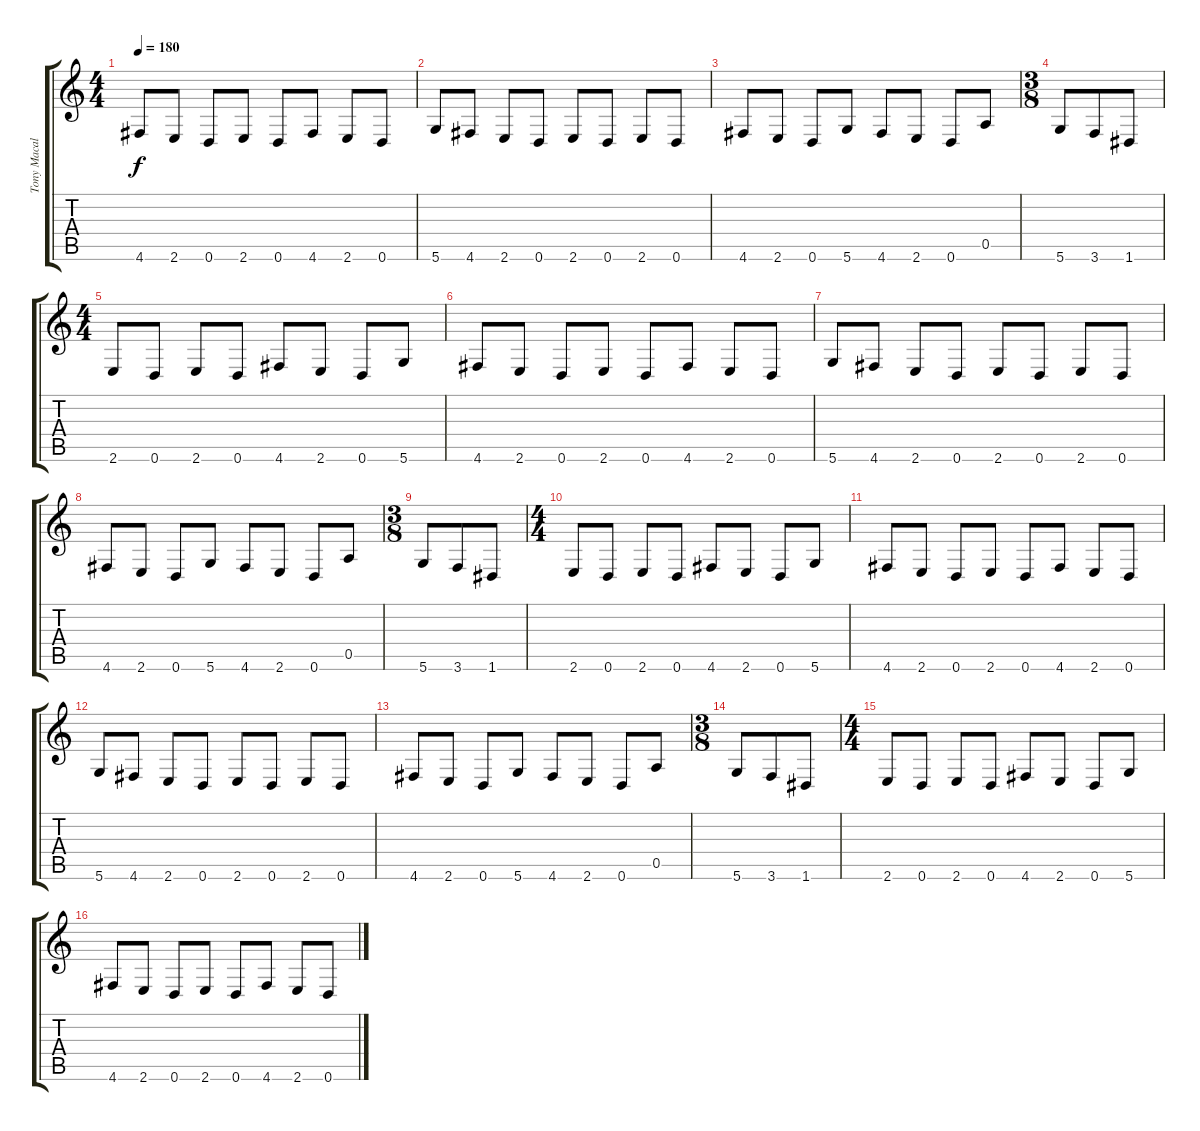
\track ("Tony Macalpine" "Tony Macal") {instrument distortionguitar}
\staff {score tabs}
\tuning (E4 B3 G3 D3 A2 D2) {hide}
\ts (4 4)
\tempo 180
\clef g2
\ks c
4.6.8{dy f} 2.6.8 0.6.8 2.6.8 0.6.8 4.6.8 2.6.8 0.6.8 |
5.6.8 4.6.8 2.6.8 0.6.8 2.6.8 0.6.8 2.6.8 0.6.8 |
4.6.8 2.6.8 0.6.8 5.6.8 4.6.8 2.6.8 0.6.8 0.5.8 |
\ts (3 8)
5.6.8 3.6.8 1.6.8 |
\ts (4 4)
2.6.8 0.6.8 2.6.8 0.6.8 4.6.8 2.6.8 0.6.8 5.6.8 |
4.6.8 2.6.8 0.6.8 2.6.8 0.6.8 4.6.8 2.6.8 0.6.8 |
5.6.8 4.6.8 2.6.8 0.6.8 2.6.8 0.6.8 2.6.8 0.6.8 |
4.6.8 2.6.8 0.6.8 5.6.8 4.6.8 2.6.8 0.6.8 0.5.8 |
\ts (3 8)
5.6.8 3.6.8 1.6.8 |
\ts (4 4)
2.6.8 0.6.8 2.6.8 0.6.8 4.6.8 2.6.8 0.6.8 5.6.8 |
4.6.8 2.6.8 0.6.8 2.6.8 0.6.8 4.6.8 2.6.8 0.6.8 |
5.6.8 4.6.8 2.6.8 0.6.8 2.6.8 0.6.8 2.6.8 0.6.8 |
4.6.8 2.6.8 0.6.8 5.6.8 4.6.8 2.6.8 0.6.8 0.5.8 |
\ts (3 8)
5.6.8 3.6.8 1.6.8 |
\ts (4 4)
2.6.8 0.6.8 2.6.8 0.6.8 4.6.8 2.6.8 0.6.8 5.6.8 |
4.6.8 2.6.8 0.6.8 2.6.8 0.6.8 4.6.8 2.6.8 0.6.8
